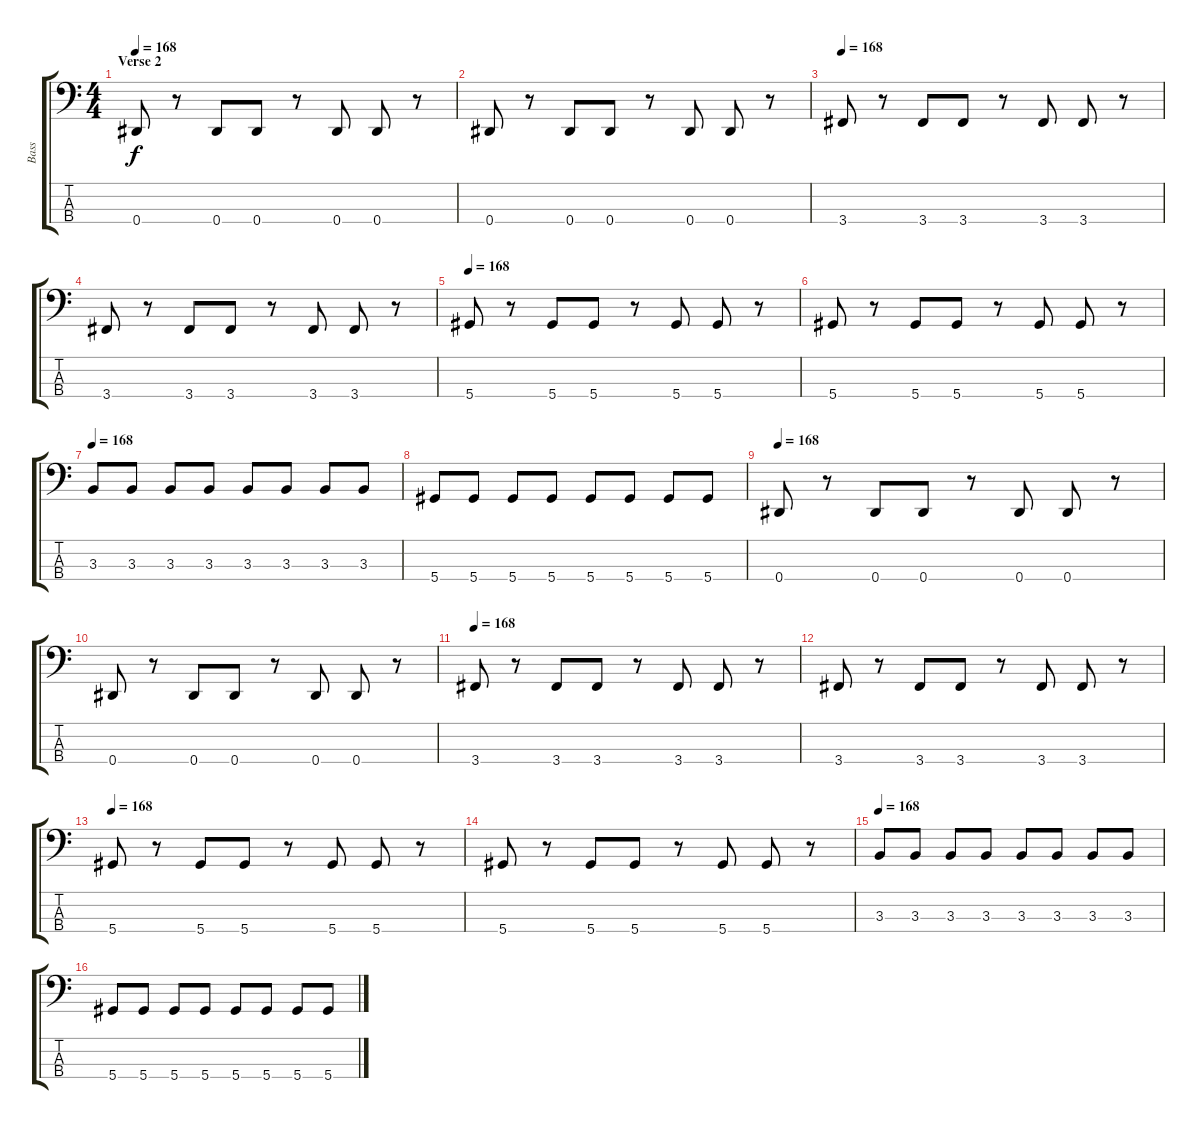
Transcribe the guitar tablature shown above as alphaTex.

\track ("Bass" "Bass") {instrument electricbassfinger}
\staff {score tabs}
\tuning (Gb2 Db2 Ab1 Eb1) {hide}
\ts (4 4)
\section ("" "Verse 2")
\tempo 168
\clef f4
\ks c
0.4.8{dy f} r.8 0.4.8 0.4.8 r.8 0.4.8 0.4.8 r.8 |
0.4.8 r.8 0.4.8 0.4.8 r.8 0.4.8 0.4.8 r.8 |
\tempo 168
3.4.8 r.8 3.4.8 3.4.8 r.8 3.4.8 3.4.8 r.8 |
3.4.8 r.8 3.4.8 3.4.8 r.8 3.4.8 3.4.8 r.8 |
\tempo 168
5.4.8 r.8 5.4.8 5.4.8 r.8 5.4.8 5.4.8 r.8 |
5.4.8 r.8 5.4.8 5.4.8 r.8 5.4.8 5.4.8 r.8 |
\tempo 168
3.3.8 3.3.8 3.3.8 3.3.8 3.3.8 3.3.8 3.3.8 3.3.8 |
5.4.8 5.4.8 5.4.8 5.4.8 5.4.8 5.4.8 5.4.8 5.4.8 |
\tempo 168
0.4.8 r.8 0.4.8 0.4.8 r.8 0.4.8 0.4.8 r.8 |
0.4.8 r.8 0.4.8 0.4.8 r.8 0.4.8 0.4.8 r.8 |
\tempo 168
3.4.8 r.8 3.4.8 3.4.8 r.8 3.4.8 3.4.8 r.8 |
3.4.8 r.8 3.4.8 3.4.8 r.8 3.4.8 3.4.8 r.8 |
\tempo 168
5.4.8 r.8 5.4.8 5.4.8 r.8 5.4.8 5.4.8 r.8 |
5.4.8 r.8 5.4.8 5.4.8 r.8 5.4.8 5.4.8 r.8 |
\tempo 168
3.3.8 3.3.8 3.3.8 3.3.8 3.3.8 3.3.8 3.3.8 3.3.8 |
5.4.8 5.4.8 5.4.8 5.4.8 5.4.8 5.4.8 5.4.8 5.4.8
